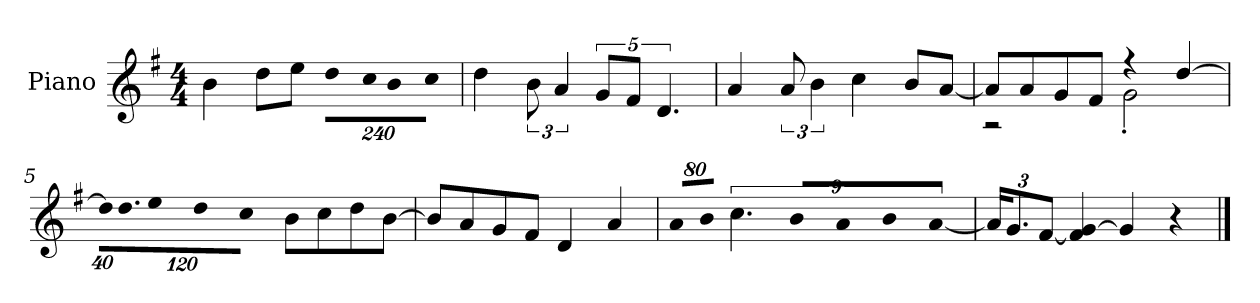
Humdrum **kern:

**kern
*part1
*staff1
*I"Piano
*I'P-no
*clefG2
*k[f#]
*M4/4
*MM90
=1
4b\
8dd\L
8ee\J
*Xbrackettup
!LO:N:vis=8
960%137dd\L
!LO:N:vis=16
1920%137cc\K
!LO:N:vis=8
960%137b\
!LO:N:vis=8
960%137cc\J
=2
4dd\
*brackettup
12b\
6a/
10g/L
10f#/J
5.d/
=3
4a/
12a/
6b\
4cc\
8b/L
[8a/J
=4
*^
8a/L]	2r
8a/	.
8g/	.
8f#/J	.
4r	2g'\
[4dd/	.
*v	*v
=5
*Xbrackettup
!LO:N:vis=32
640%23dd\KLL]
!LO:N:vis=16.
960%103dd\J
!LO:N:vis=8
960%137ee\
!LO:N:vis=8
960%137dd\
!LO:N:vis=16
1920%137cc\Jk
8b\L
8cc\
8dd\
[8b\J
!!LO:LB:g=z
=6
8b/L]
8a/
8g/
8f#/J
4d/
4a/
=7
*brackettup
!LO:N:vis=8
640%71a/L
!LO:N:vis=8
640%71b/J
9%2.cc\
!LO:N:vis=8
640%71b/L
!LO:N:vis=8
640%71a/
!LO:N:vis=8
640%71b/
!LO:N:vis=8
[640%71a/J
=8
*Xbrackettup
24a/KL]
12.g/
[12f#/J
4f#/] [4g/
4g/]
4r
==
*-
